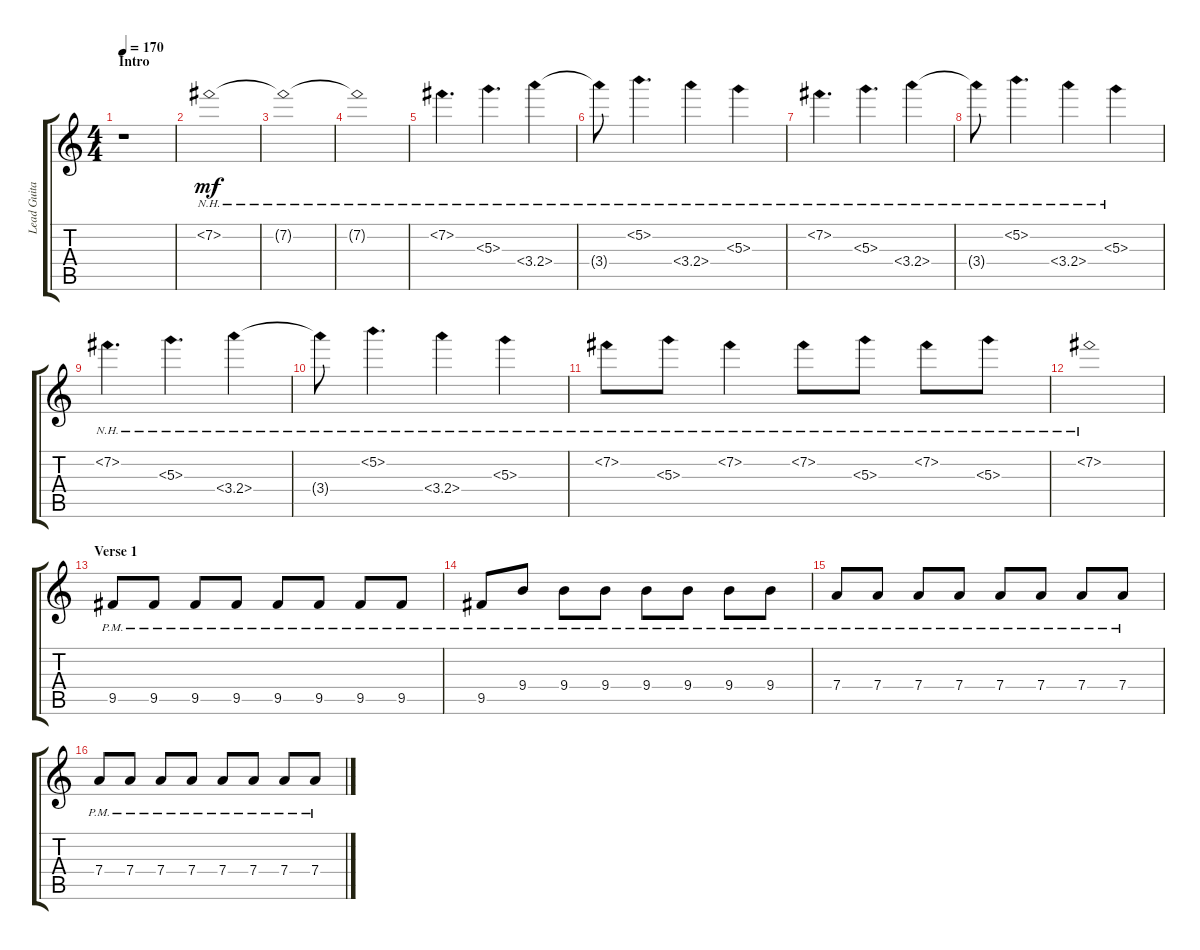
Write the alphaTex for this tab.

\track ("Lead Guitar (Garrett Zablocki)" "Lead Guita") {instrument distortionguitar}
\staff {score tabs}
\tuning (E4 B3 G3 D3 A2 D2) {hide}
\ts (4 4)
\section ("" "Intro")
\tempo 170
\clef g2
\ks c
r.1{dy mf instrument distortionguitar} |
7.2{nh}.1{volume 0} |
7.2{nh t}.1 |
7.2{nh t}.1{volume 16} |
7.2{nh}.4{d volume 16} 5.3{nh}.4{d} 3.4{nh}.4 |
3.4{nh t}.8 5.2{nh}.4{d} 3.4{nh}.4 5.3{nh}.4 |
7.2{nh}.4{d} 5.3{nh}.4{d} 3.4{nh}.4 |
3.4{nh t}.8 5.2{nh}.4{d} 3.4{nh}.4 5.3{nh}.4 |
7.2{nh}.4{d} 5.3{nh}.4{d} 3.4{nh}.4 |
3.4{nh t}.8 5.2{nh}.4{d} 3.4{nh}.4 5.3{nh}.4 |
7.2{nh}.8 5.3{nh}.8 7.2{nh}.4 7.2{nh}.8 5.3{nh}.8 7.2{nh}.8 5.3{nh}.8 |
7.2{nh}.1{balance 2} |
\section ("" "Verse 1")
9.5{pm}.8{volume 11} 9.5{pm}.8 9.5{pm}.8 9.5{pm}.8 9.5{pm}.8 9.5{pm}.8 9.5{pm}.8 9.5{pm}.8 |
9.5{pm}.8 9.4{pm}.8 9.4{pm}.8 9.4{pm}.8 9.4{pm}.8 9.4{pm}.8 9.4{pm}.8 9.4{pm}.8 |
7.4{pm}.8 7.4{pm}.8 7.4{pm}.8 7.4{pm}.8 7.4{pm}.8 7.4{pm}.8 7.4{pm}.8 7.4{pm}.8 |
7.4{pm}.8 7.4{pm}.8 7.4{pm}.8 7.4{pm}.8 7.4{pm}.8 7.4{pm}.8 7.4{pm}.8 7.4{pm}.8
